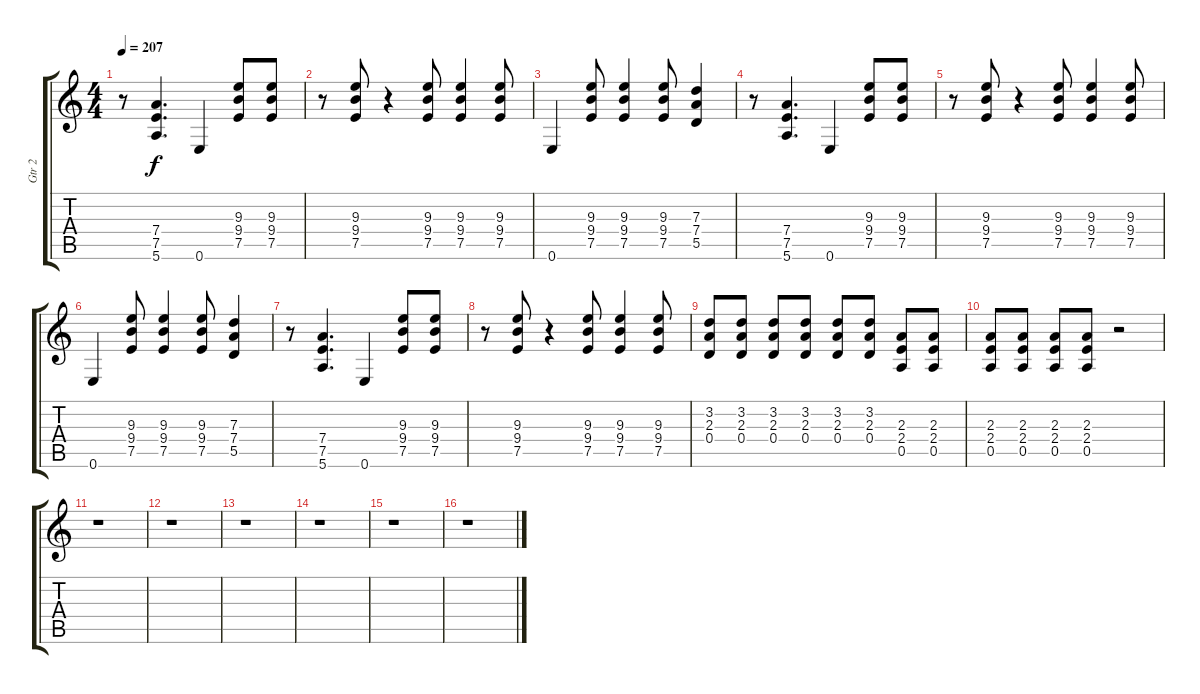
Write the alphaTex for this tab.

\track ("Gtr 2" "Gtr 2") {instrument overdrivenguitar}
\staff {score tabs}
\tuning (E4 B3 G3 D3 A2 E2) {hide}
\ts (4 4)
\tempo 207
\clef g2
\ks c
r.8{dy f} (7.4 7.5 5.6).4{d} 0.6.4 (9.3 9.4 7.5).8 (9.3 9.4 7.5).8 |
r.8 (9.3 9.4 7.5).8 r.4 (9.3 9.4 7.5).8 (9.3 9.4 7.5).4 (9.3 9.4 7.5).8 |
0.6.4 (9.3 9.4 7.5).8 (9.3 9.4 7.5).4 (9.3 9.4 7.5).8 (7.3 7.4 5.5).4 |
r.8 (7.4 7.5 5.6).4{d} 0.6.4 (9.3 9.4 7.5).8 (9.3 9.4 7.5).8 |
r.8 (9.3 9.4 7.5).8 r.4 (9.3 9.4 7.5).8 (9.3 9.4 7.5).4 (9.3 9.4 7.5).8 |
0.6.4 (9.3 9.4 7.5).8 (9.3 9.4 7.5).4 (9.3 9.4 7.5).8 (7.3 7.4 5.5).4 |
r.8 (7.4 7.5 5.6).4{d} 0.6.4 (9.3 9.4 7.5).8 (9.3 9.4 7.5).8 |
r.8 (9.3 9.4 7.5).8 r.4 (9.3 9.4 7.5).8 (9.3 9.4 7.5).4 (9.3 9.4 7.5).8 |
(3.2 2.3 0.4).8 (3.2 2.3 0.4).8 (3.2 2.3 0.4).8 (3.2 2.3 0.4).8 (3.2 2.3 0.4).8 (3.2 2.3 0.4).8 (2.3 2.4 0.5).8 (2.3 2.4 0.5).8 |
(2.3 2.4 0.5).8 (2.3 2.4 0.5).8 (2.3 2.4 0.5).8 (2.3 2.4 0.5).8 r.2 |
r.1 |
r.1 |
r.1 |
r.1 |
r.1 |
r.1
